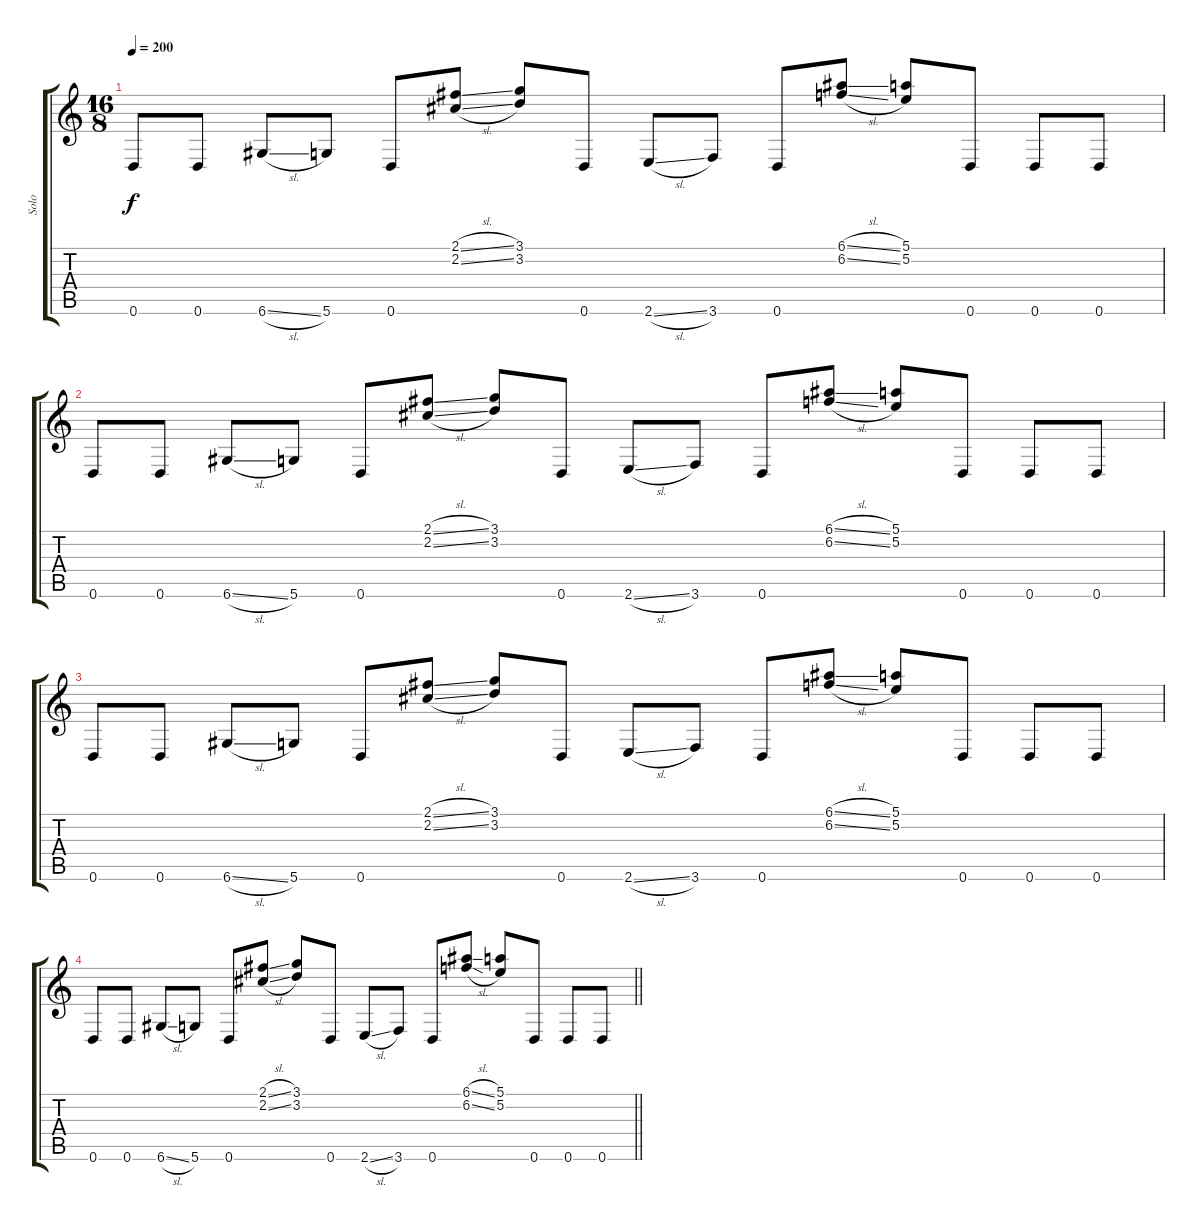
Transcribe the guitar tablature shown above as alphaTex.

\track ("Solo" "Solo") {instrument distortionguitar}
\staff {score tabs}
\tuning (E4 B3 G3 D3 A2 D2) {hide}
\ts (16 8)
\tempo 200
\clef g2
\ks c
0.6.8{dy f} 0.6.8 6.6{sl}.8 5.6.8 0.6.8 (2.1{sl} 2.2{sl}).8 (3.1 3.2).8 0.6.8 2.6{sl}.8 3.6.8 0.6.8 (6.1{sl} 6.2{sl}).8 (5.1 5.2).8 0.6.8 0.6.8 0.6.8 |
0.6.8 0.6.8 6.6{sl}.8 5.6.8 0.6.8 (2.1{sl} 2.2{sl}).8 (3.1 3.2).8 0.6.8 2.6{sl}.8 3.6.8 0.6.8 (6.1{sl} 6.2{sl}).8 (5.1 5.2).8 0.6.8 0.6.8 0.6.8 |
0.6.8 0.6.8 6.6{sl}.8 5.6.8 0.6.8 (2.1{sl} 2.2{sl}).8 (3.1 3.2).8 0.6.8 2.6{sl}.8 3.6.8 0.6.8 (6.1{sl} 6.2{sl}).8 (5.1 5.2).8 0.6.8 0.6.8 0.6.8 |
\barLineRight lightlight
0.6.8 0.6.8 6.6{sl}.8 5.6.8 0.6.8 (2.1{sl} 2.2{sl}).8 (3.1 3.2).8 0.6.8 2.6{sl}.8 3.6.8 0.6.8 (6.1{sl} 6.2{sl}).8 (5.1 5.2).8 0.6.8 0.6.8 0.6.8
